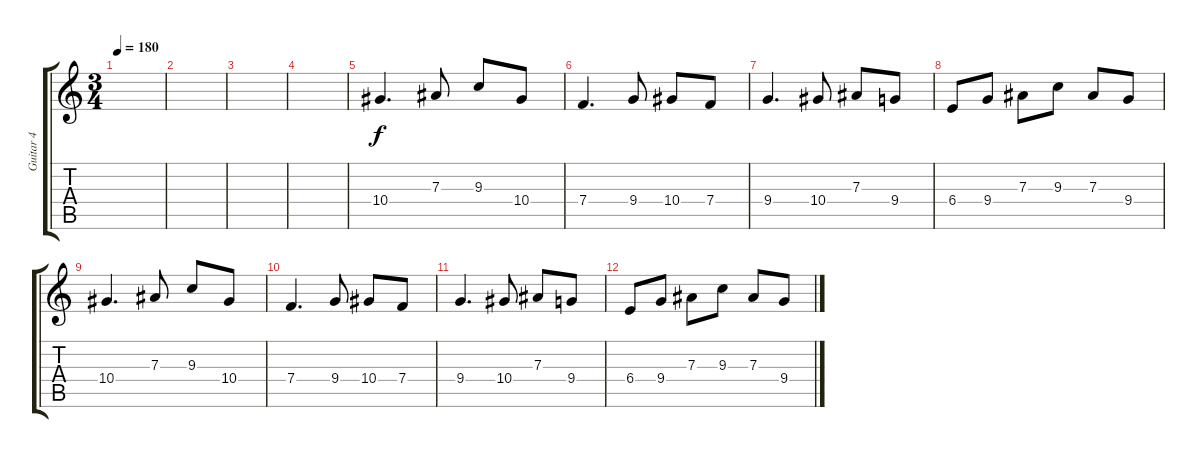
\track ("Guitar 4" "Guitar 4") {instrument distortionguitar}
\staff {score tabs}
\tuning (C4 G3 Eb3 Bb2 F2 C2) {hide}
\ts (3 4)
\tempo 180
\clef g2
\ks c
|
|
|
|
10.4.4{d} 7.3.8 9.3.8 10.4.8 |
7.4.4{d} 9.4.8 10.4.8 7.4.8 |
9.4.4{d} 10.4.8 7.3.8 9.4.8 |
6.4.8 9.4.8 7.3.8 9.3.8 7.3.8 9.4.8 |
10.4.4{d} 7.3.8 9.3.8 10.4.8 |
7.4.4{d} 9.4.8 10.4.8 7.4.8 |
9.4.4{d} 10.4.8 7.3.8 9.4.8 |
6.4.8 9.4.8 7.3.8 9.3.8 7.3.8 9.4.8
